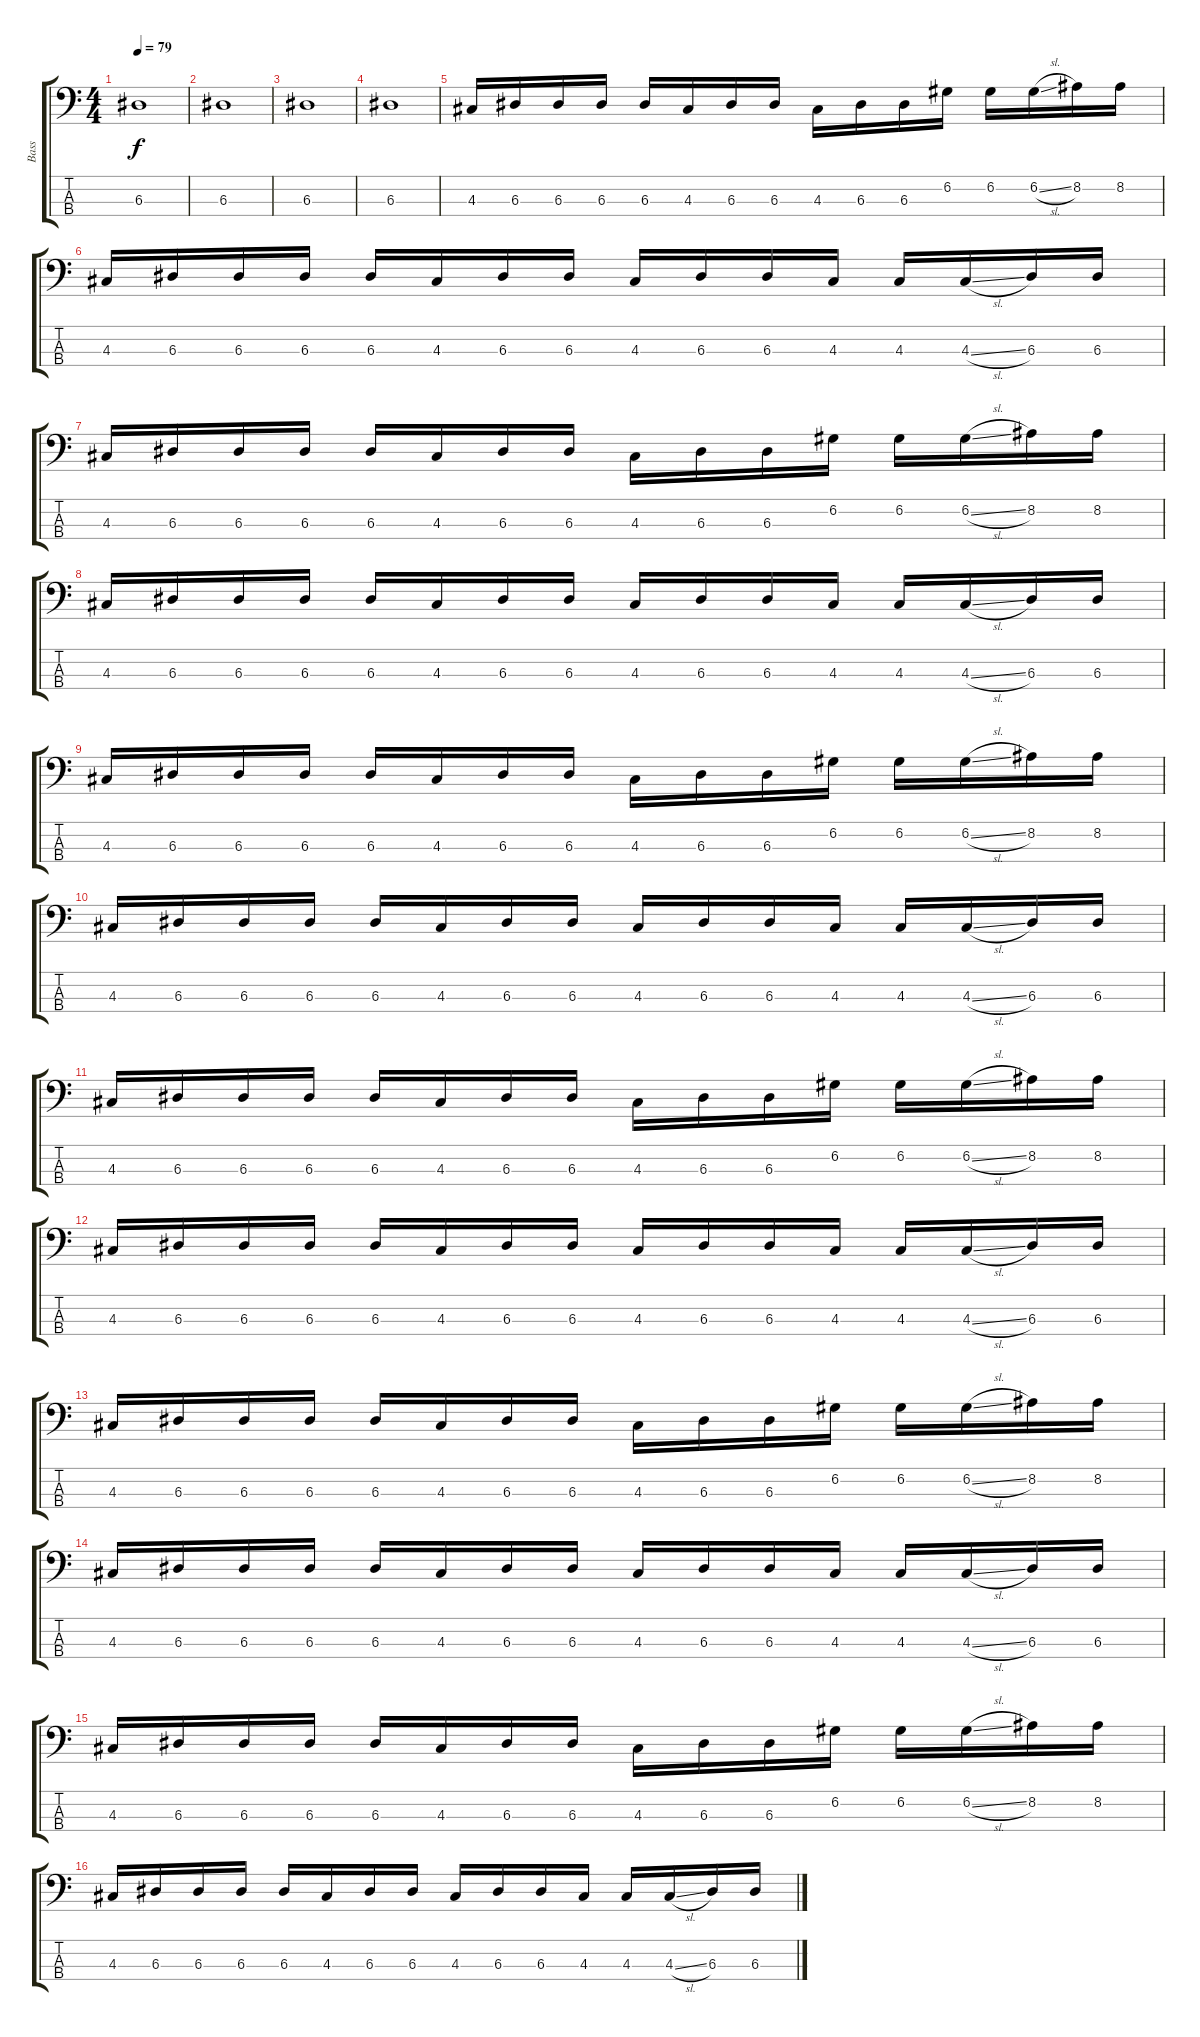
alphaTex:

\track ("Bass" "Bass") {instrument electricbassfinger}
\staff {score tabs}
\tuning (G2 D2 A1 E1) {hide}
\ts (4 4)
\tempo 79
\clef f4
\ks c
6.3.1{dy f} |
6.3.1 |
6.3.1 |
6.3.1 |
4.3.16{instrument distortionguitar} 6.3.16 6.3.16 6.3.16 6.3.16 4.3.16 6.3.16 6.3.16 4.3.16 6.3.16 6.3.16 6.2.16 6.2.16 6.2{sl}.16 8.2.16 8.2.16 |
4.3.16 6.3.16 6.3.16 6.3.16 6.3.16 4.3.16 6.3.16 6.3.16 4.3.16 6.3.16 6.3.16 4.3.16 4.3.16 4.3{sl}.16 6.3.16 6.3.16 |
4.3.16{instrument distortionguitar} 6.3.16 6.3.16 6.3.16 6.3.16 4.3.16 6.3.16 6.3.16 4.3.16 6.3.16 6.3.16 6.2.16 6.2.16 6.2{sl}.16 8.2.16 8.2.16 |
4.3.16 6.3.16 6.3.16 6.3.16 6.3.16 4.3.16 6.3.16 6.3.16 4.3.16 6.3.16 6.3.16 4.3.16 4.3.16 4.3{sl}.16 6.3.16 6.3.16 |
4.3.16{instrument distortionguitar} 6.3.16 6.3.16 6.3.16 6.3.16 4.3.16 6.3.16 6.3.16 4.3.16 6.3.16 6.3.16 6.2.16 6.2.16 6.2{sl}.16 8.2.16 8.2.16 |
4.3.16 6.3.16 6.3.16 6.3.16 6.3.16 4.3.16 6.3.16 6.3.16 4.3.16 6.3.16 6.3.16 4.3.16 4.3.16 4.3{sl}.16 6.3.16 6.3.16 |
4.3.16{instrument distortionguitar} 6.3.16 6.3.16 6.3.16 6.3.16 4.3.16 6.3.16 6.3.16 4.3.16 6.3.16 6.3.16 6.2.16 6.2.16 6.2{sl}.16 8.2.16 8.2.16 |
4.3.16 6.3.16 6.3.16 6.3.16 6.3.16 4.3.16 6.3.16 6.3.16 4.3.16 6.3.16 6.3.16 4.3.16 4.3.16 4.3{sl}.16 6.3.16 6.3.16 |
4.3.16{instrument distortionguitar} 6.3.16 6.3.16 6.3.16 6.3.16 4.3.16 6.3.16 6.3.16 4.3.16 6.3.16 6.3.16 6.2.16 6.2.16 6.2{sl}.16 8.2.16 8.2.16 |
4.3.16 6.3.16 6.3.16 6.3.16 6.3.16 4.3.16 6.3.16 6.3.16 4.3.16 6.3.16 6.3.16 4.3.16 4.3.16 4.3{sl}.16 6.3.16 6.3.16 |
4.3.16{instrument distortionguitar} 6.3.16 6.3.16 6.3.16 6.3.16 4.3.16 6.3.16 6.3.16 4.3.16 6.3.16 6.3.16 6.2.16 6.2.16 6.2{sl}.16 8.2.16 8.2.16 |
4.3.16 6.3.16 6.3.16 6.3.16 6.3.16 4.3.16 6.3.16 6.3.16 4.3.16 6.3.16 6.3.16 4.3.16 4.3.16 4.3{sl}.16 6.3.16 6.3.16
